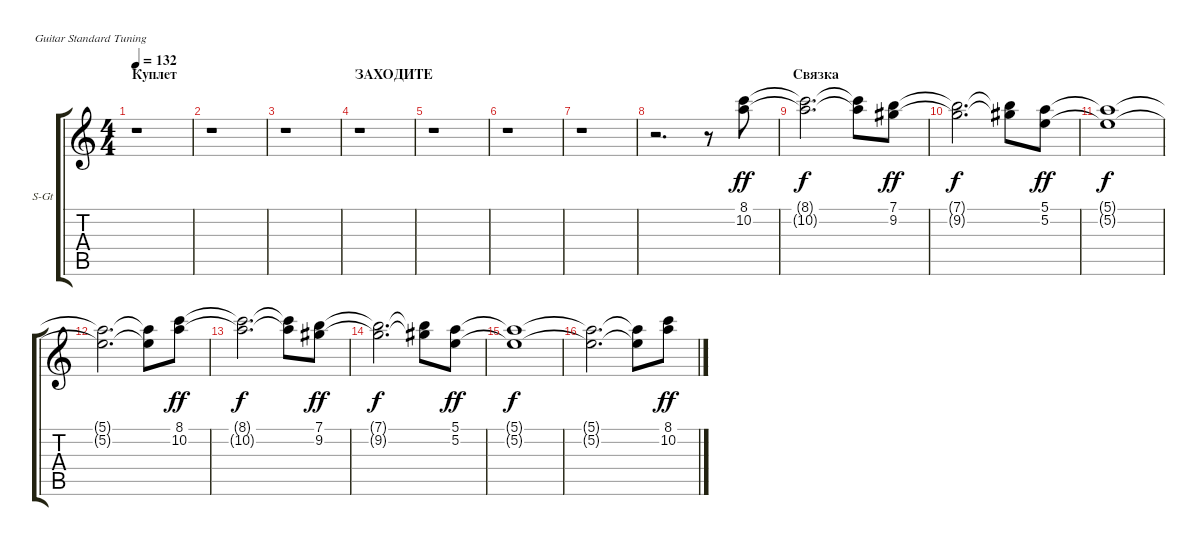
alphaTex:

\bracketExtendMode groupsimilarinstruments
\firstSystemTrackNameOrientation horizontal
\otherSystemsTrackNameOrientation horizontal
\track ("Кирилл Покровский" "S-Gt") {instrument churchorgan}
\staff {score tabs}
\tuning (E4 B3 G3 D3 A2 E2)
\displaytranspose 12
\ts (4 4)
\section ("" "Куплет")
\tempo 132
\clef g2
\ks c
r.1{dy ff} |
r.1 |
r.1 |
\section ("" "ЗАХОДИТЕ")
r.1 |
r.1 |
r.1 |
r.1 |
r.2{d} r.8 (8.1 10.2).8 |
\section ("" "Связка")
(8.1{t} 10.2{t}).2{d dy f} (8.1{t} 10.2{t}).8 (7.1 9.2).8{dy ff} |
(7.1{t} 9.2{t}).2{d dy f} (7.1{t} 9.2{t}).8 (5.1 5.2).8{dy ff} |
(5.1{t} 5.2{t}).1{dy f} |
(5.1{t} 5.2{t}).2{d} (5.1{t} 5.2{t}).8 (8.1 10.2).8{dy ff} |
(8.1{t} 10.2{t}).2{d dy f} (8.1{t} 10.2{t}).8 (7.1 9.2).8{dy ff} |
(7.1{t} 9.2{t}).2{d dy f} (7.1{t} 9.2{t}).8 (5.1 5.2).8{dy ff} |
(5.1{t} 5.2{t}).1{dy f} |
(5.1{t} 5.2{t}).2{d} (5.1{t} 5.2{t}).8 (8.1 10.2).8{dy ff}
